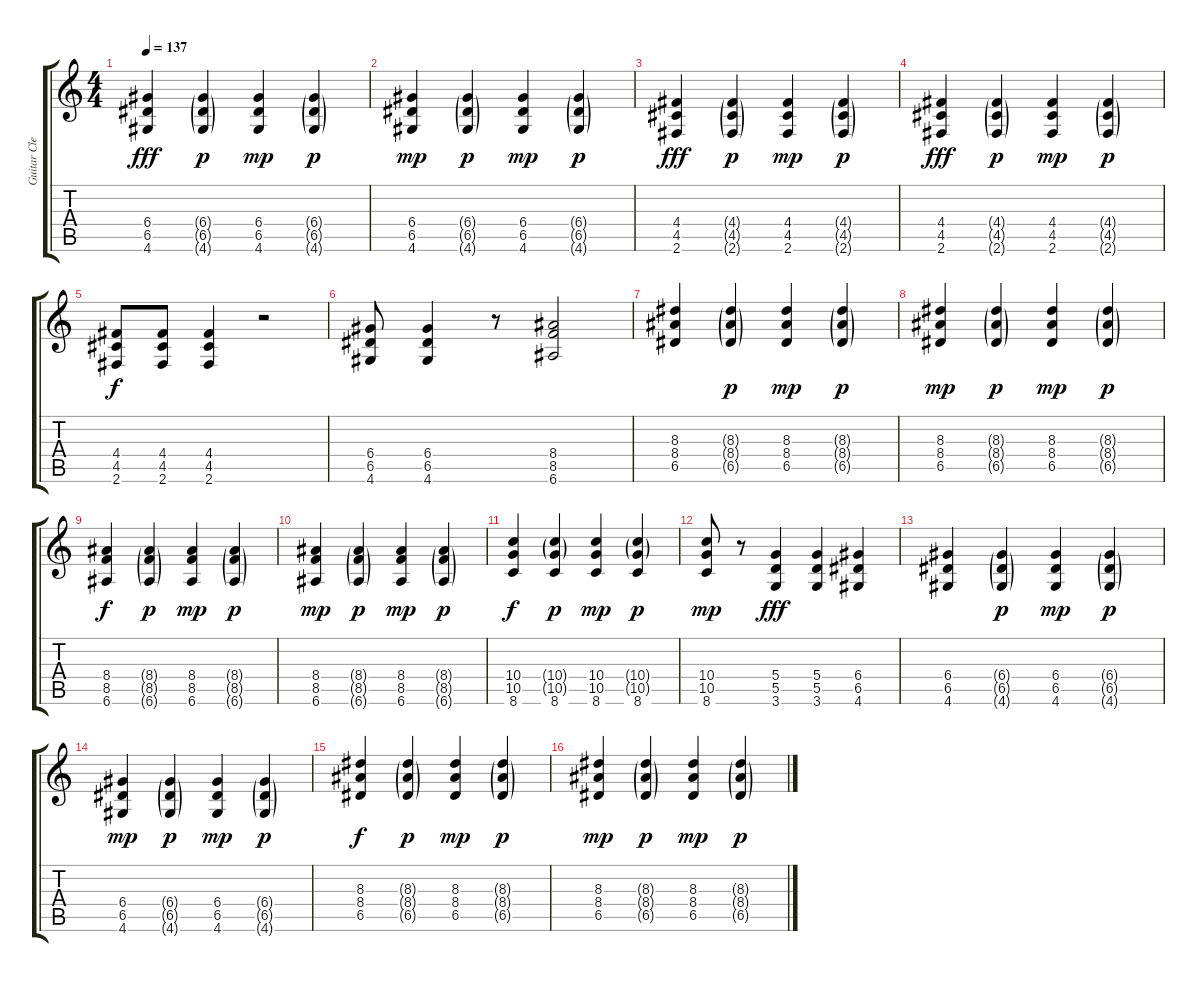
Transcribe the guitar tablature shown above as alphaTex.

\track ("Guitar Clean" "Guitar Cle") {instrument electricguitarclean}
\staff {score tabs}
\tuning (E4 B3 G3 D3 A2 E2) {hide}
\ts (4 4)
\tempo 137
\clef g2
\ks c
(6.4 6.5 4.6).4{dy fff} (6.4{g} 6.5{g} 4.6{g}).4{dy p} (6.4 6.5 4.6).4{dy mp} (6.4{g} 6.5{g} 4.6{g}).4{dy p} |
(6.4 6.5 4.6).4{dy mp} (6.4{g} 6.5{g} 4.6{g}).4{dy p} (6.4 6.5 4.6).4{dy mp} (6.4{g} 6.5{g} 4.6{g}).4{dy p} |
(4.4 4.5 2.6).4{dy fff} (4.4{g} 4.5{g} 2.6{g}).4{dy p} (4.4 4.5 2.6).4{dy mp} (4.4{g} 4.5{g} 2.6{g}).4{dy p} |
(4.4 4.5 2.6).4{dy fff} (4.4{g} 4.5{g} 2.6{g}).4{dy p} (4.4 4.5 2.6).4{dy mp} (4.4{g} 4.5{g} 2.6{g}).4{dy p} |
(4.4 4.5 2.6).8{dy f} (4.4 4.5 2.6).8 (4.4 4.5 2.6).4 r.2 |
(6.4 6.5 4.6).8 (6.4 6.5 4.6).4 r.8 (8.4 8.5 6.6).2 |
(8.3 8.4 6.5).4 (8.3{g} 8.4{g} 6.5{g}).4{dy p} (8.3 8.4 6.5).4{dy mp} (8.3{g} 8.4{g} 6.5{g}).4{dy p} |
(8.3 8.4 6.5).4{dy mp} (8.3{g} 8.4{g} 6.5{g}).4{dy p} (8.3 8.4 6.5).4{dy mp} (8.3{g} 8.4{g} 6.5{g}).4{dy p} |
(8.4 8.5 6.6).4{dy f} (8.4{g} 8.5{g} 6.6{g}).4{dy p} (8.4 8.5 6.6).4{dy mp} (8.4{g} 8.5{g} 6.6{g}).4{dy p} |
(8.4 8.5 6.6).4{dy mp} (8.4{g} 8.5{g} 6.6{g}).4{dy p} (8.4 8.5 6.6).4{dy mp} (8.4{g} 8.5{g} 6.6{g}).4{dy p} |
(10.4 10.5 8.6).4{dy f} (10.4{g} 10.5{g} 8.6).4{dy p} (10.4 10.5 8.6).4{dy mp} (10.4{g} 10.5{g} 8.6).4{dy p} |
(10.4 10.5 8.6).8{dy mp} r.8 (5.4 5.5 3.6).4{dy fff} (5.4 5.5 3.6).4 (6.4 6.5 4.6).4 |
(6.4 6.5 4.6).4 (6.4{g} 6.5{g} 4.6{g}).4{dy p} (6.4 6.5 4.6).4{dy mp} (6.4{g} 6.5{g} 4.6{g}).4{dy p} |
(6.4 6.5 4.6).4{dy mp} (6.4{g} 6.5{g} 4.6{g}).4{dy p} (6.4 6.5 4.6).4{dy mp} (6.4{g} 6.5{g} 4.6{g}).4{dy p} |
(8.3 8.4 6.5).4{dy f} (8.3{g} 8.4{g} 6.5{g}).4{dy p} (8.3 8.4 6.5).4{dy mp} (8.3{g} 8.4{g} 6.5{g}).4{dy p} |
(8.3 8.4 6.5).4{dy mp} (8.3{g} 8.4{g} 6.5{g}).4{dy p} (8.3 8.4 6.5).4{dy mp} (8.3{g} 8.4{g} 6.5{g}).4{dy p}
